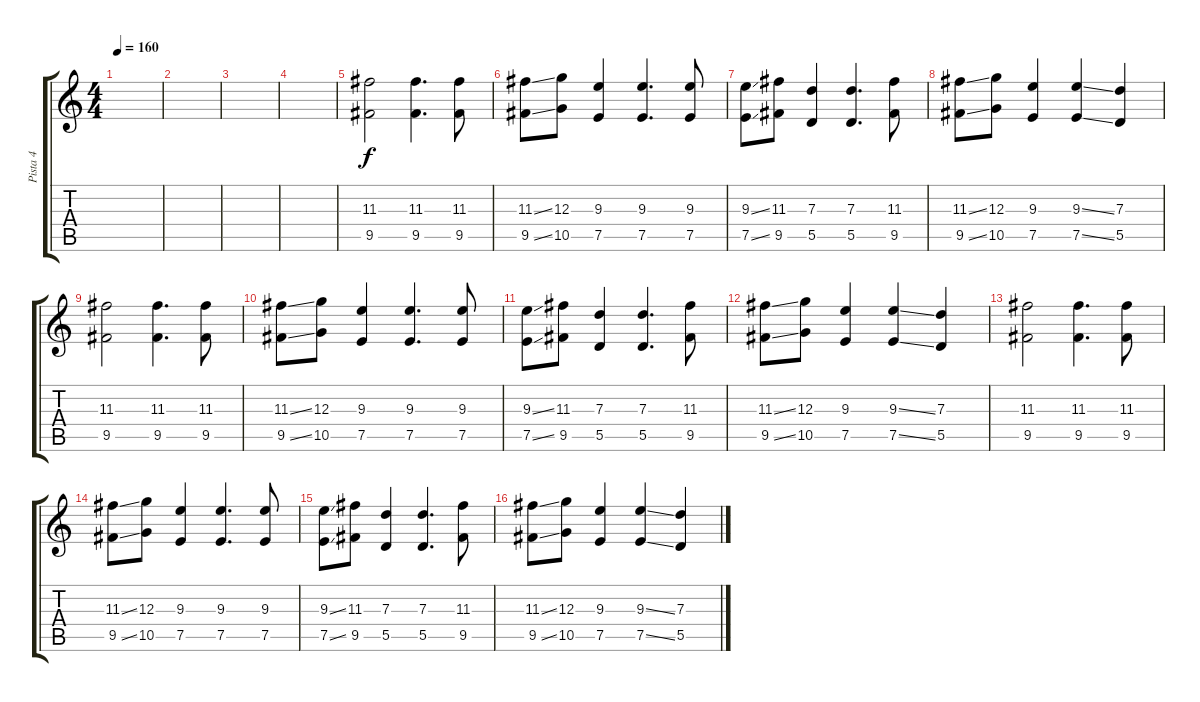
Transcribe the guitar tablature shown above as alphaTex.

\track ("Pista 4" "Pista 4") {instrument electricguitarjazz}
\staff {score tabs}
\tuning (E4 B3 G3 D3 A2 E2) {hide}
\ts (4 4)
\tempo 160
\clef g2
\ks c
|
|
|
|
(11.3 9.5).2 (11.3 9.5).4{d} (11.3 9.5).8 |
(11.3{ss} 9.5{ss}).8 (12.3 10.5).8 (9.3 7.5).4 (9.3 7.5).4{d} (9.3 7.5).8 |
(9.3{ss} 7.5{ss}).8 (11.3 9.5).8 (7.3 5.5).4 (7.3 5.5).4{d} (11.3 9.5).8 |
(11.3{ss} 9.5{ss}).8 (12.3 10.5).8 (9.3 7.5).4 (9.3{ss} 7.5{ss}).4 (7.3 5.5).4 |
(11.3 9.5).2 (11.3 9.5).4{d} (11.3 9.5).8 |
(11.3{ss} 9.5{ss}).8 (12.3 10.5).8 (9.3 7.5).4 (9.3 7.5).4{d} (9.3 7.5).8 |
(9.3{ss} 7.5{ss}).8 (11.3 9.5).8 (7.3 5.5).4 (7.3 5.5).4{d} (11.3 9.5).8 |
(11.3{ss} 9.5{ss}).8 (12.3 10.5).8 (9.3 7.5).4 (9.3{ss} 7.5{ss}).4 (7.3 5.5).4 |
(11.3 9.5).2 (11.3 9.5).4{d} (11.3 9.5).8 |
(11.3{ss} 9.5{ss}).8 (12.3 10.5).8 (9.3 7.5).4 (9.3 7.5).4{d} (9.3 7.5).8 |
(9.3{ss} 7.5{ss}).8 (11.3 9.5).8 (7.3 5.5).4 (7.3 5.5).4{d} (11.3 9.5).8 |
(11.3{ss} 9.5{ss}).8 (12.3 10.5).8 (9.3 7.5).4 (9.3{ss} 7.5{ss}).4 (7.3 5.5).4
